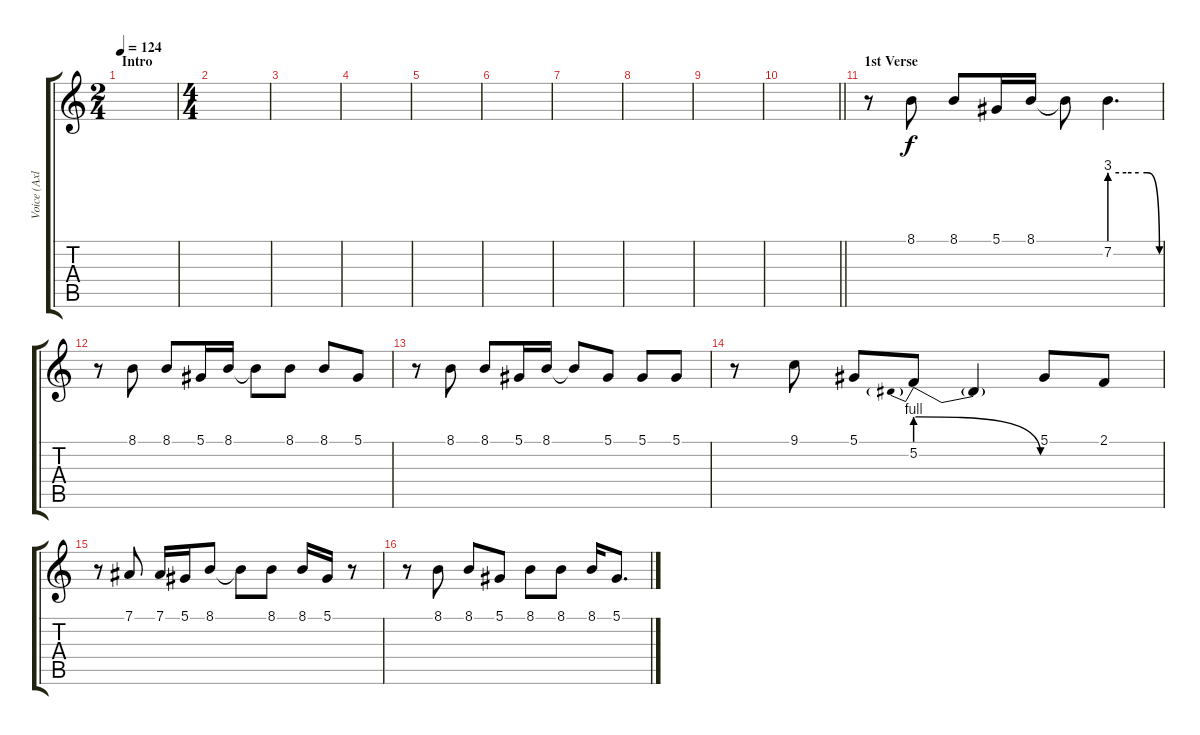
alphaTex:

\track ("Voice (Axl)" "Voice (Axl") {instrument lead2sawtooth}
\staff {score tabs}
\tuning (Eb4 Bb3 Gb3 Db3 Ab2 Eb2) {hide}
\ts (2 4)
\section ("" "Intro")
\tempo 124
\clef g2
\ks c
|
\ts (4 4)
|
|
|
|
|
|
|
|
\barLineRight lightlight
|
\section ("" "1st Verse")
r.8 8.1.8 8.1.8 5.1.16 8.1.16 8.1{t}.8 7.2{be (custom 0 12 20 12 35 12 45 12 60 0)}.4{d} |
r.8 8.1.8 8.1.8 5.1.16 8.1.16 8.1{t}.8 8.1.8 8.1.8 5.1.8 |
r.8 8.1.8 8.1.8 5.1.16 8.1.16 8.1{t}.8 5.1.8 5.1.8 5.1.8 |
r.8 9.1.8 5.1.8 5.2{be (prebendrelease 0 4 60 0)}.8 5.2{t}.4 5.1.8 2.1.8 |
r.8 7.1.8 7.1.16 5.1.16 8.1.8 8.1{t}.8 8.1.8 8.1.16 5.1.16 r.8 |
r.8 8.1.8 8.1.8 5.1.8 8.1.8 8.1.8 8.1.16 5.1.8{d}
